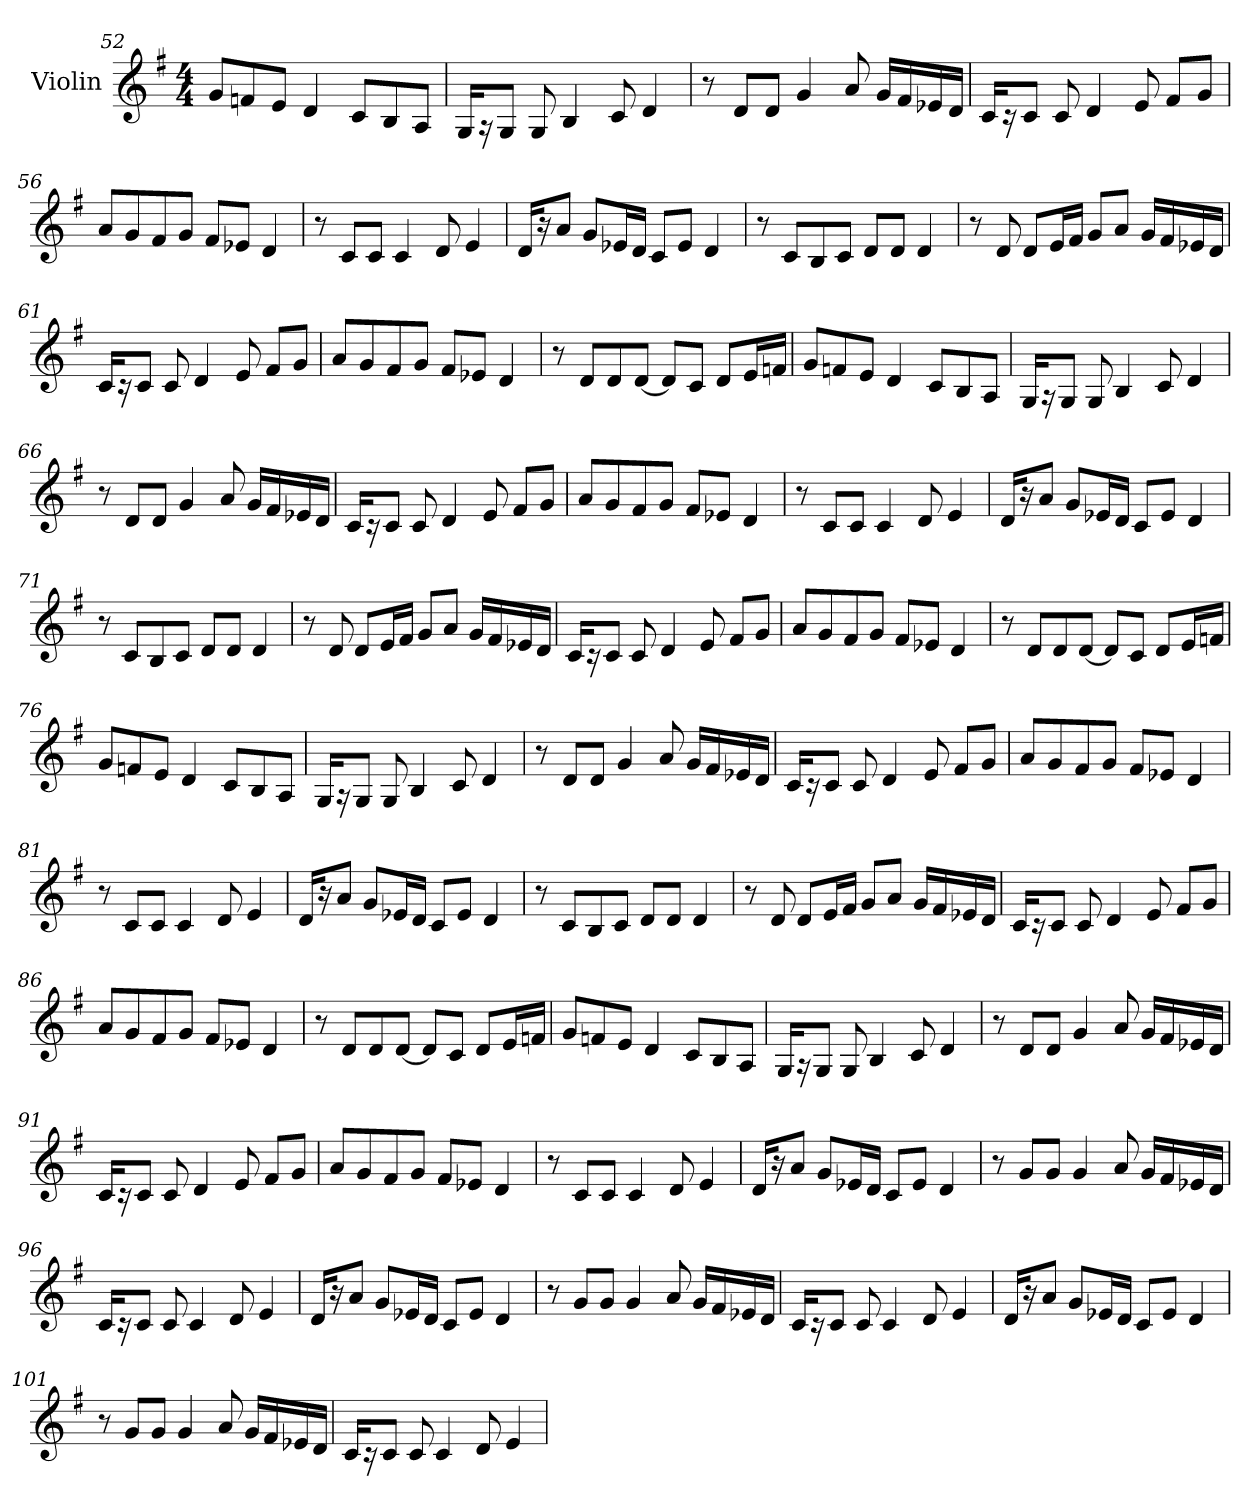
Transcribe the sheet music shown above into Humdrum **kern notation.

**kern
*part1
*staff1
*I"Violin
*clefG2
*k[f#]
*G:
*M4/4
=52
8g/L
8fn/
8e/J
4d/
8c/L
8B/
8A/J
=53
16G/KL
16r
8G/J
8G/
4B/
8c/
4d/
!!LO:LB:g=z
=54
8r
8d/L
8d/J
4g/
8a/
16g/LL
16f#/
16e-X/
16d/JJ
=55
16c/KL
16r
8c/J
8c/
4d/
8e/
8f#/L
8g/J
=56
8a/L
8g/
8f#/
8g/J
8f#/L
8e-X/J
4d/
=57
8r
8c/L
8c/J
4c/
8d/
4e/
!!LO:LB:g=z
=58
16d/KL
16r
8a/J
8g/L
16e-X/L
16d/JJ
8c/L
8e-/J
4d/
=59
8r
8c/L
8B/
8c/J
8d/L
8d/J
4d/
=60
8r
8d/
8d/L
16e/L
16f#/JJ
8g/L
8a/J
16g/LL
16f#/
16e-X/
16d/JJ
=61
16c/KL
16r
8c/J
8c/
4d/
8e/
8f#/L
8g/J
!!LO:LB:g=z
=62
8a/L
8g/
8f#/
8g/J
8f#/L
8e-X/J
4d/
=63
8r
8d/L
8d/
[8d/J
8d/L]
8c/J
8d/L
16e/L
16fn/JJ
=64
8g/L
8fn/
8e/J
4d/
8c/L
8B/
8A/J
=65
16G/KL
16r
8G/J
8G/
4B/
8c/
4d/
!!LO:PB:g=z
=66
8r
8d/L
8d/J
4g/
8a/
16g/LL
16f#/
16e-X/
16d/JJ
=67
16c/KL
16r
8c/J
8c/
4d/
8e/
8f#/L
8g/J
=68
8a/L
8g/
8f#/
8g/J
8f#/L
8e-X/J
4d/
=69
8r
8c/L
8c/J
4c/
8d/
4e/
!!LO:LB:g=z
=70
16d/KL
16r
8a/J
8g/L
16e-X/L
16d/JJ
8c/L
8e-/J
4d/
=71
8r
8c/L
8B/
8c/J
8d/L
8d/J
4d/
=72
8r
8d/
8d/L
16e/L
16f#/JJ
8g/L
8a/J
16g/LL
16f#/
16e-X/
16d/JJ
=73
16c/KL
16r
8c/J
8c/
4d/
8e/
8f#/L
8g/J
!!LO:LB:g=z
=74
8a/L
8g/
8f#/
8g/J
8f#/L
8e-X/J
4d/
=75
8r
8d/L
8d/
[8d/J
8d/L]
8c/J
8d/L
16e/L
16fn/JJ
=76
8g/L
8fn/
8e/J
4d/
8c/L
8B/
8A/J
=77
16G/KL
16r
8G/J
8G/
4B/
8c/
4d/
!!LO:LB:g=z
=78
8r
8d/L
8d/J
4g/
8a/
16g/LL
16f#/
16e-X/
16d/JJ
=79
16c/KL
16r
8c/J
8c/
4d/
8e/
8f#/L
8g/J
=80
8a/L
8g/
8f#/
8g/J
8f#/L
8e-X/J
4d/
=81
8r
8c/L
8c/J
4c/
8d/
4e/
!!LO:LB:g=z
=82
16d/KL
16r
8a/J
8g/L
16e-X/L
16d/JJ
8c/L
8e-/J
4d/
=83
8r
8c/L
8B/
8c/J
8d/L
8d/J
4d/
=84
8r
8d/
8d/L
16e/L
16f#/JJ
8g/L
8a/J
16g/LL
16f#/
16e-X/
16d/JJ
=85
16c/KL
16r
8c/J
8c/
4d/
8e/
8f#/L
8g/J
!!LO:LB:g=z
=86
8a/L
8g/
8f#/
8g/J
8f#/L
8e-X/J
4d/
=87
8r
8d/L
8d/
[8d/J
8d/L]
8c/J
8d/L
16e/L
16fn/JJ
=88
8g/L
8fn/
8e/J
4d/
8c/L
8B/
8A/J
=89
16G/KL
16r
8G/J
8G/
4B/
8c/
4d/
!!LO:LB:g=z
=90
8r
8d/L
8d/J
4g/
8a/
16g/LL
16f#/
16e-X/
16d/JJ
=91
16c/KL
16r
8c/J
8c/
4d/
8e/
8f#/L
8g/J
=92
8a/L
8g/
8f#/
8g/J
8f#/L
8e-X/J
4d/
=93
8r
8c/L
8c/J
4c/
8d/
4e/
!!LO:LB:g=z
=94
16d/KL
16r
8a/J
8g/L
16e-X/L
16d/JJ
8c/L
8e-/J
4d/
=95
8r
8g/L
8g/J
4g/
8a/
16g/LL
16f#/
16e-X/
16d/JJ
=96
16c/KL
16r
8c/J
8c/
4c/
8d/
4e/
=97
16d/KL
16r
8a/J
8g/L
16e-X/L
16d/JJ
8c/L
8e-/J
4d/
!!LO:PB:g=z
=98
8r
8g/L
8g/J
4g/
8a/
16g/LL
16f#/
16e-X/
16d/JJ
=99
16c/KL
16r
8c/J
8c/
4c/
8d/
4e/
=100
16d/KL
16r
8a/J
8g/L
16e-X/L
16d/JJ
8c/L
8e-/J
4d/
=101
8r
8g/L
8g/J
4g/
8a/
16g/LL
16f#/
16e-X/
16d/JJ
!!LO:LB:g=z
=102
16c/KL
16r
8c/J
8c/
4c/
8d/
4e/
=
*-
